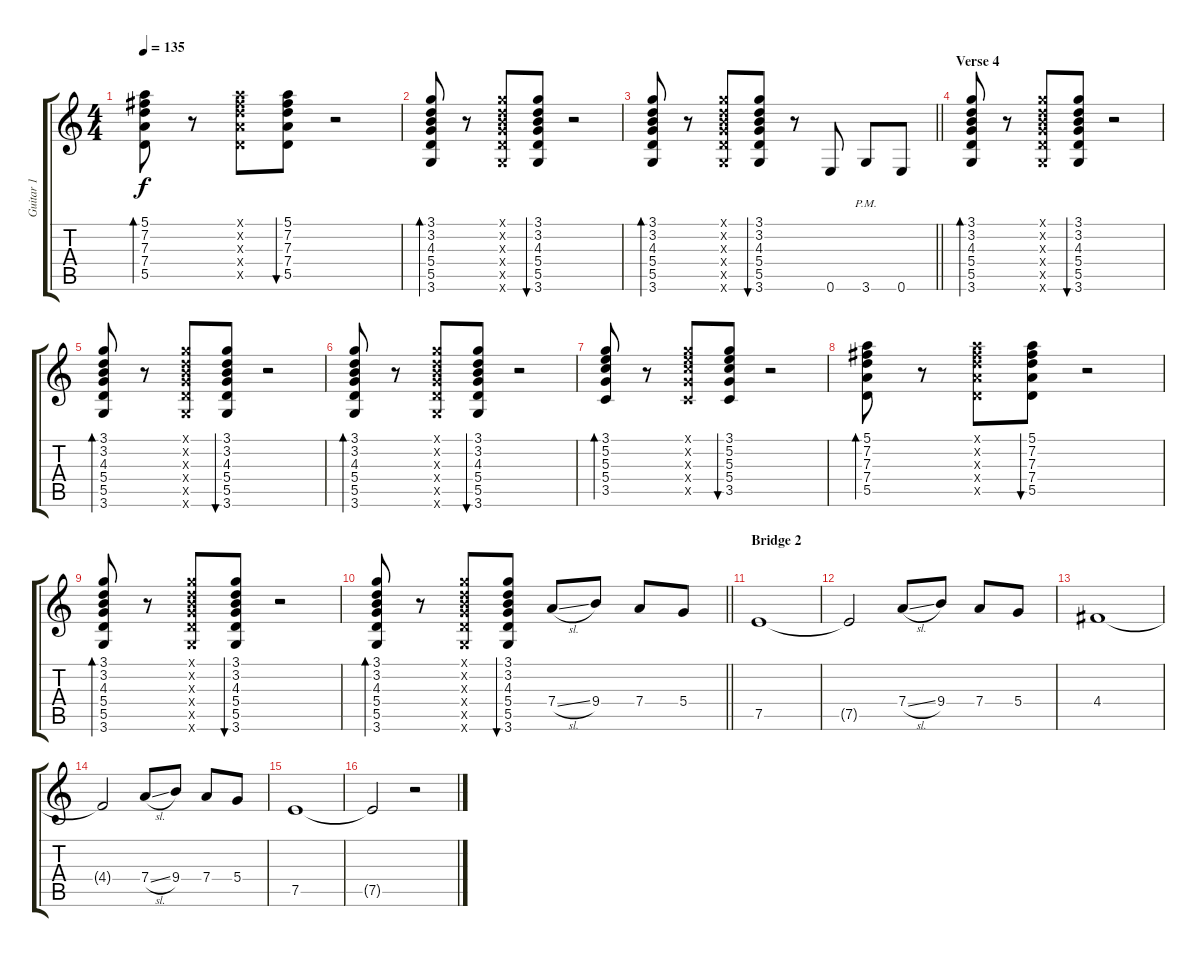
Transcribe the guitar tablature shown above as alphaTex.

\track ("Guitar 1" "Guitar 1") {instrument acousticguitarsteel}
\staff {score tabs}
\tuning (E4 B3 G3 D3 A2 E2) {hide}
\ts (4 4)
\tempo 135
\clef g2
\ks c
(5.1 7.2 7.3 7.4 5.5).8{bd 30 dy f} r.8 (5.1{x} 7.2{x} 7.3{x} 7.4{x} 5.5{x}).8 (5.1 7.2 7.3 7.4 5.5).8{bu 30} r.2 |
(3.1 3.2 4.3 5.4 5.5 3.6).8{bd 30} r.8 (3.1{x} 3.2{x} 4.3{x} 5.4{x} 5.5{x} 3.6{x}).8 (3.1 3.2 4.3 5.4 5.5 3.6).8{bu 30} r.2 |
\barLineRight lightlight
(3.1 3.2 4.3 5.4 5.5 3.6).8{bd 30} r.8 (3.1{x} 3.2{x} 4.3{x} 5.4{x} 5.5{x} 3.6{x}).8 (3.1 3.2 4.3 5.4 5.5 3.6).8{bu 30} r.8 0.6.8 3.6{pm}.8 0.6.8 |
\section ("" "Verse 4")
(3.1 3.2 4.3 5.4 5.5 3.6).8{bd 30} r.8 (3.1{x} 3.2{x} 4.3{x} 5.4{x} 5.5{x} 3.6{x}).8 (3.1 3.2 4.3 5.4 5.5 3.6).8{bu 30} r.2 |
(3.1 3.2 4.3 5.4 5.5 3.6).8{bd 30} r.8 (3.1{x} 3.2{x} 4.3{x} 5.4{x} 5.5{x} 3.6{x}).8 (3.1 3.2 4.3 5.4 5.5 3.6).8{bu 30} r.2 |
(3.1 3.2 4.3 5.4 5.5 3.6).8{bd 30} r.8 (3.1{x} 3.2{x} 4.3{x} 5.4{x} 5.5{x} 3.6{x}).8 (3.1 3.2 4.3 5.4 5.5 3.6).8{bu 30} r.2 |
(3.1 5.2 5.3 5.4 3.5).8{bd 30} r.8 (3.1{x} 5.2{x} 5.3{x} 5.4{x} 3.5{x}).8 (3.1 5.2 5.3 5.4 3.5).8{bu 30} r.2 |
(5.1 7.2 7.3 7.4 5.5).8{bd 30} r.8 (5.1{x} 7.2{x} 7.3{x} 7.4{x} 5.5{x}).8 (5.1 7.2 7.3 7.4 5.5).8{bu 30} r.2 |
(3.1 3.2 4.3 5.4 5.5 3.6).8{bd 30} r.8 (3.1{x} 3.2{x} 4.3{x} 5.4{x} 5.5{x} 3.6{x}).8 (3.1 3.2 4.3 5.4 5.5 3.6).8{bu 30} r.2 |
\barLineRight lightlight
(3.1 3.2 4.3 5.4 5.5 3.6).8{bd 30} r.8 (3.1{x} 3.2{x} 4.3{x} 5.4{x} 5.5{x} 3.6{x}).8 (3.1 3.2 4.3 5.4 5.5 3.6).8{bu 30} 7.4{sl}.8{volume 11 balance 13} 9.4.8 7.4.8 5.4.8 |
\section ("" "Bridge 2")
7.5.1 |
7.5{t}.2 7.4{sl}.8 9.4.8 7.4.8 5.4.8 |
4.4.1 |
4.4{t}.2 7.4{sl}.8 9.4.8 7.4.8 5.4.8 |
7.5.1 |
7.5{t}.2 r.2
